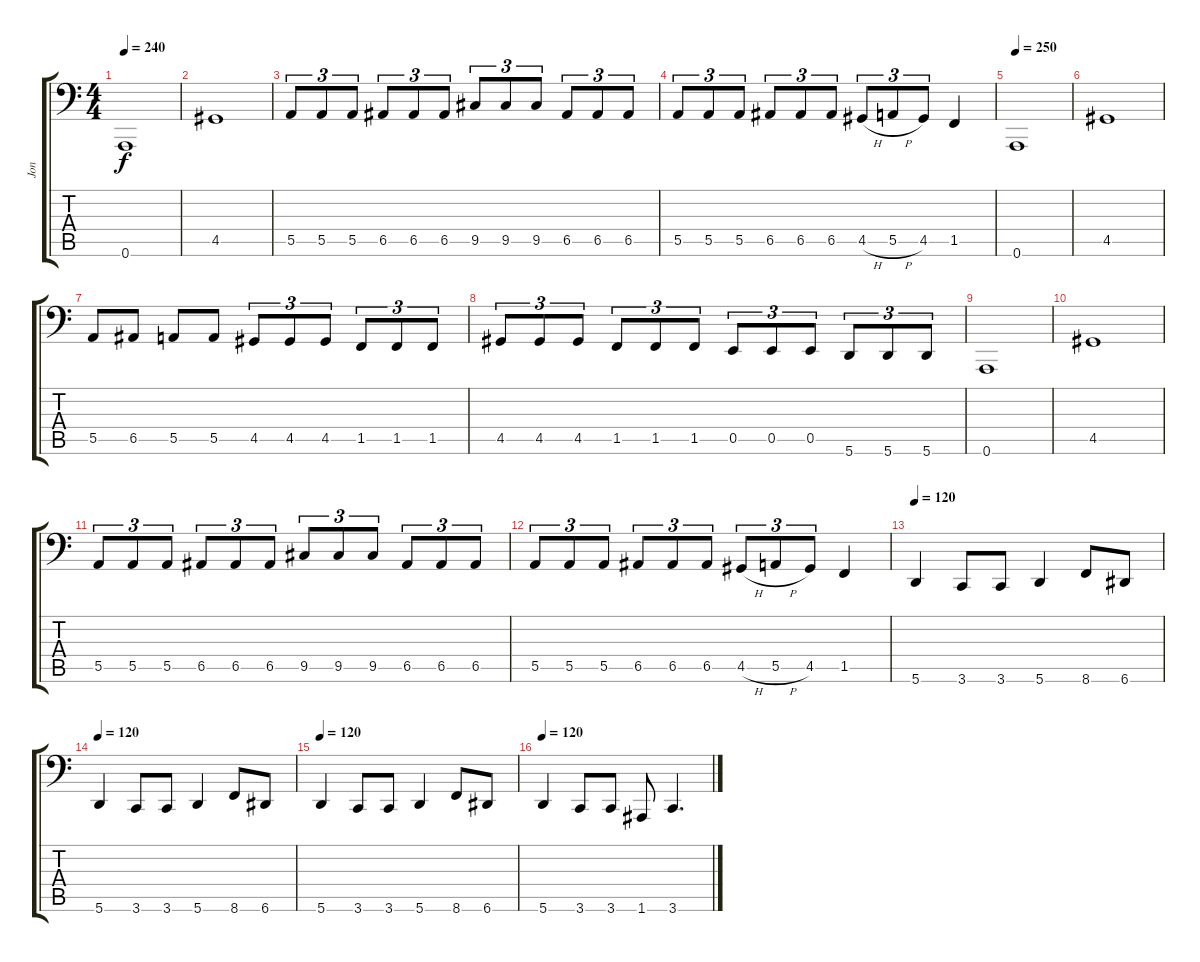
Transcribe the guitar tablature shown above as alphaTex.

\track ("Jon" "Jon") {instrument electricbasspick}
\staff {score tabs}
\tuning (B2 Gb2 D2 A1 E1 A0) {hide}
\ts (4 4)
\tempo 240
\clef f4
\ks c
0.6.1{dy f} |
4.5.1 |
5.5.8{tu (3 2)} 5.5.8{tu (3 2)} 5.5.8{tu (3 2)} 6.5.8{tu (3 2)} 6.5.8{tu (3 2)} 6.5.8{tu (3 2)} 9.5.8{tu (3 2)} 9.5.8{tu (3 2)} 9.5.8{tu (3 2)} 6.5.8{tu (3 2)} 6.5.8{tu (3 2)} 6.5.8{tu (3 2)} |
5.5.8{tu (3 2)} 5.5.8{tu (3 2)} 5.5.8{tu (3 2)} 6.5.8{tu (3 2)} 6.5.8{tu (3 2)} 6.5.8{tu (3 2)} 4.5{h}.8{tu (3 2)} 5.5{h}.8{tu (3 2)} 4.5.8{tu (3 2)} 1.5.4 |
\tempo 250
0.6.1 |
4.5.1 |
5.5.8 6.5.8 5.5.8 5.5.8 4.5.8{tu (3 2)} 4.5.8{tu (3 2)} 4.5.8{tu (3 2)} 1.5.8{tu (3 2)} 1.5.8{tu (3 2)} 1.5.8{tu (3 2)} |
4.5.8{tu (3 2)} 4.5.8{tu (3 2)} 4.5.8{tu (3 2)} 1.5.8{tu (3 2)} 1.5.8{tu (3 2)} 1.5.8{tu (3 2)} 0.5.8{tu (3 2)} 0.5.8{tu (3 2)} 0.5.8{tu (3 2)} 5.6.8{tu (3 2)} 5.6.8{tu (3 2)} 5.6.8{tu (3 2)} |
0.6.1 |
4.5.1 |
5.5.8{tu (3 2)} 5.5.8{tu (3 2)} 5.5.8{tu (3 2)} 6.5.8{tu (3 2)} 6.5.8{tu (3 2)} 6.5.8{tu (3 2)} 9.5.8{tu (3 2)} 9.5.8{tu (3 2)} 9.5.8{tu (3 2)} 6.5.8{tu (3 2)} 6.5.8{tu (3 2)} 6.5.8{tu (3 2)} |
5.5.8{tu (3 2)} 5.5.8{tu (3 2)} 5.5.8{tu (3 2)} 6.5.8{tu (3 2)} 6.5.8{tu (3 2)} 6.5.8{tu (3 2)} 4.5{h}.8{tu (3 2)} 5.5{h}.8{tu (3 2)} 4.5.8{tu (3 2)} 1.5.4 |
\tempo 120
5.6.4 3.6.8 3.6.8 5.6.4 8.6.8 6.6.8 |
\tempo 120
5.6.4 3.6.8 3.6.8 5.6.4 8.6.8 6.6.8 |
\tempo 120
5.6.4 3.6.8 3.6.8 5.6.4 8.6.8 6.6.8 |
\tempo 120
5.6.4 3.6.8 3.6.8 1.6.8 3.6.4{d}
